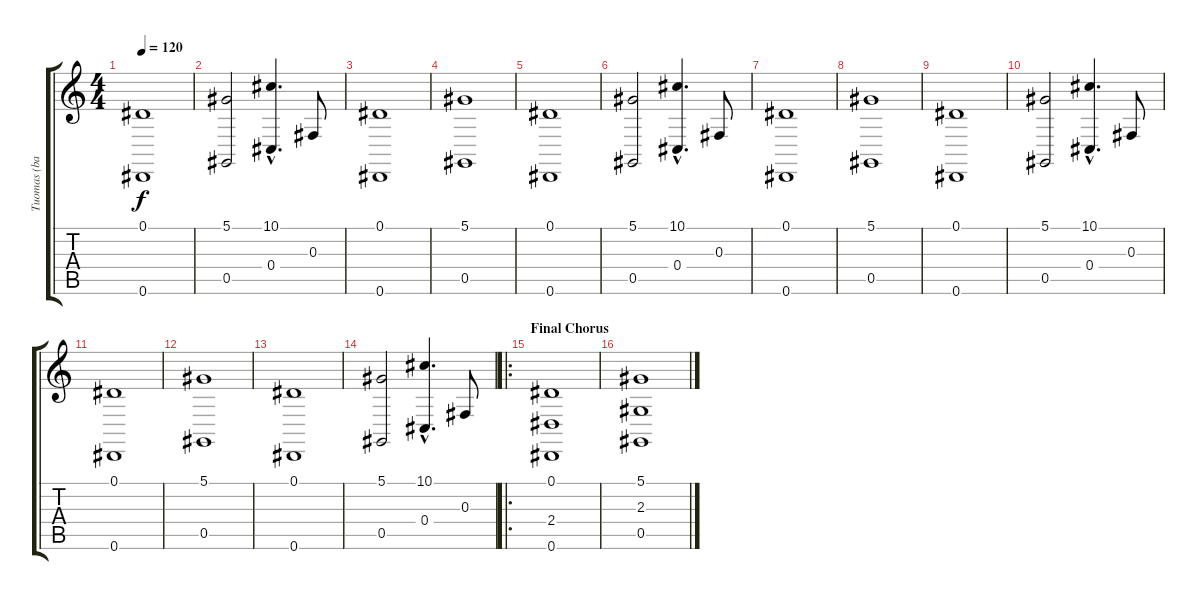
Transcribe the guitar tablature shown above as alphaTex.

\track ("Tuomas (background)" "Tuomas (ba") {instrument voiceoohs}
\staff {score tabs}
\tuning (Eb4 Bb3 Gb3 Db3 Ab2 Eb2) {hide}
\ts (4 4)
\tempo 120
\clef g2
\ks c
(0.1 0.6).1{dy f} |
(5.1 0.5).2 (10.1{hac} 0.4{hac}).4{d} 0.3.8 |
(0.1 0.6).1 |
(5.1 0.5).1 |
(0.1 0.6).1 |
(5.1 0.5).2 (10.1{hac} 0.4{hac}).4{d} 0.3.8 |
(0.1 0.6).1 |
(5.1 0.5).1 |
(0.1 0.6).1 |
(5.1 0.5).2 (10.1{hac} 0.4{hac}).4{d} 0.3.8 |
(0.1 0.6).1 |
(5.1 0.5).1 |
(0.1 0.6).1 |
(5.1 0.5).2 (10.1{hac} 0.4{hac}).4{d} 0.3.8 |
\ro
\section ("" "Final Chorus")
(0.1 2.4 0.6).1 |
(5.1 2.3 0.5).1
